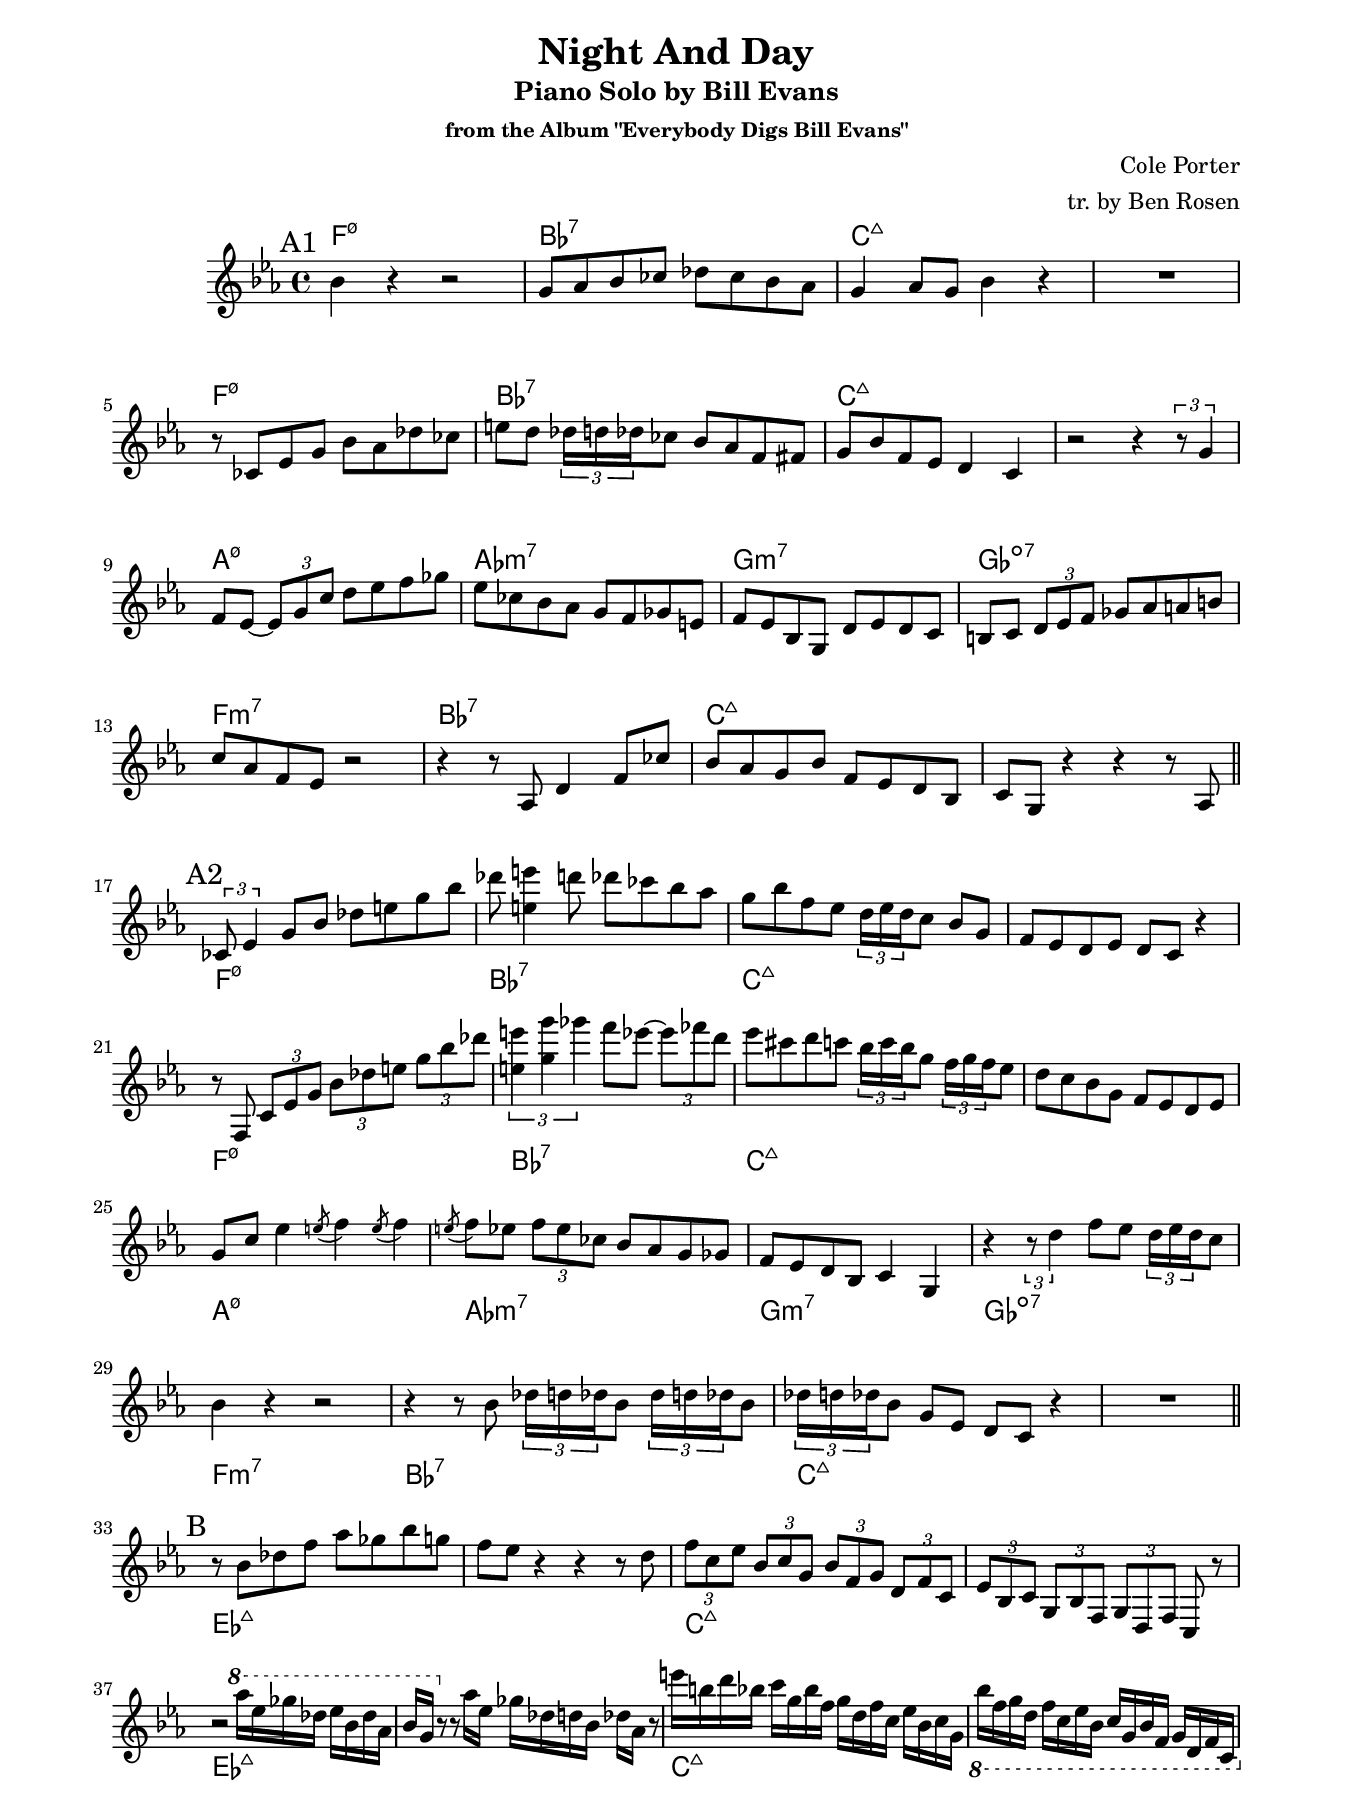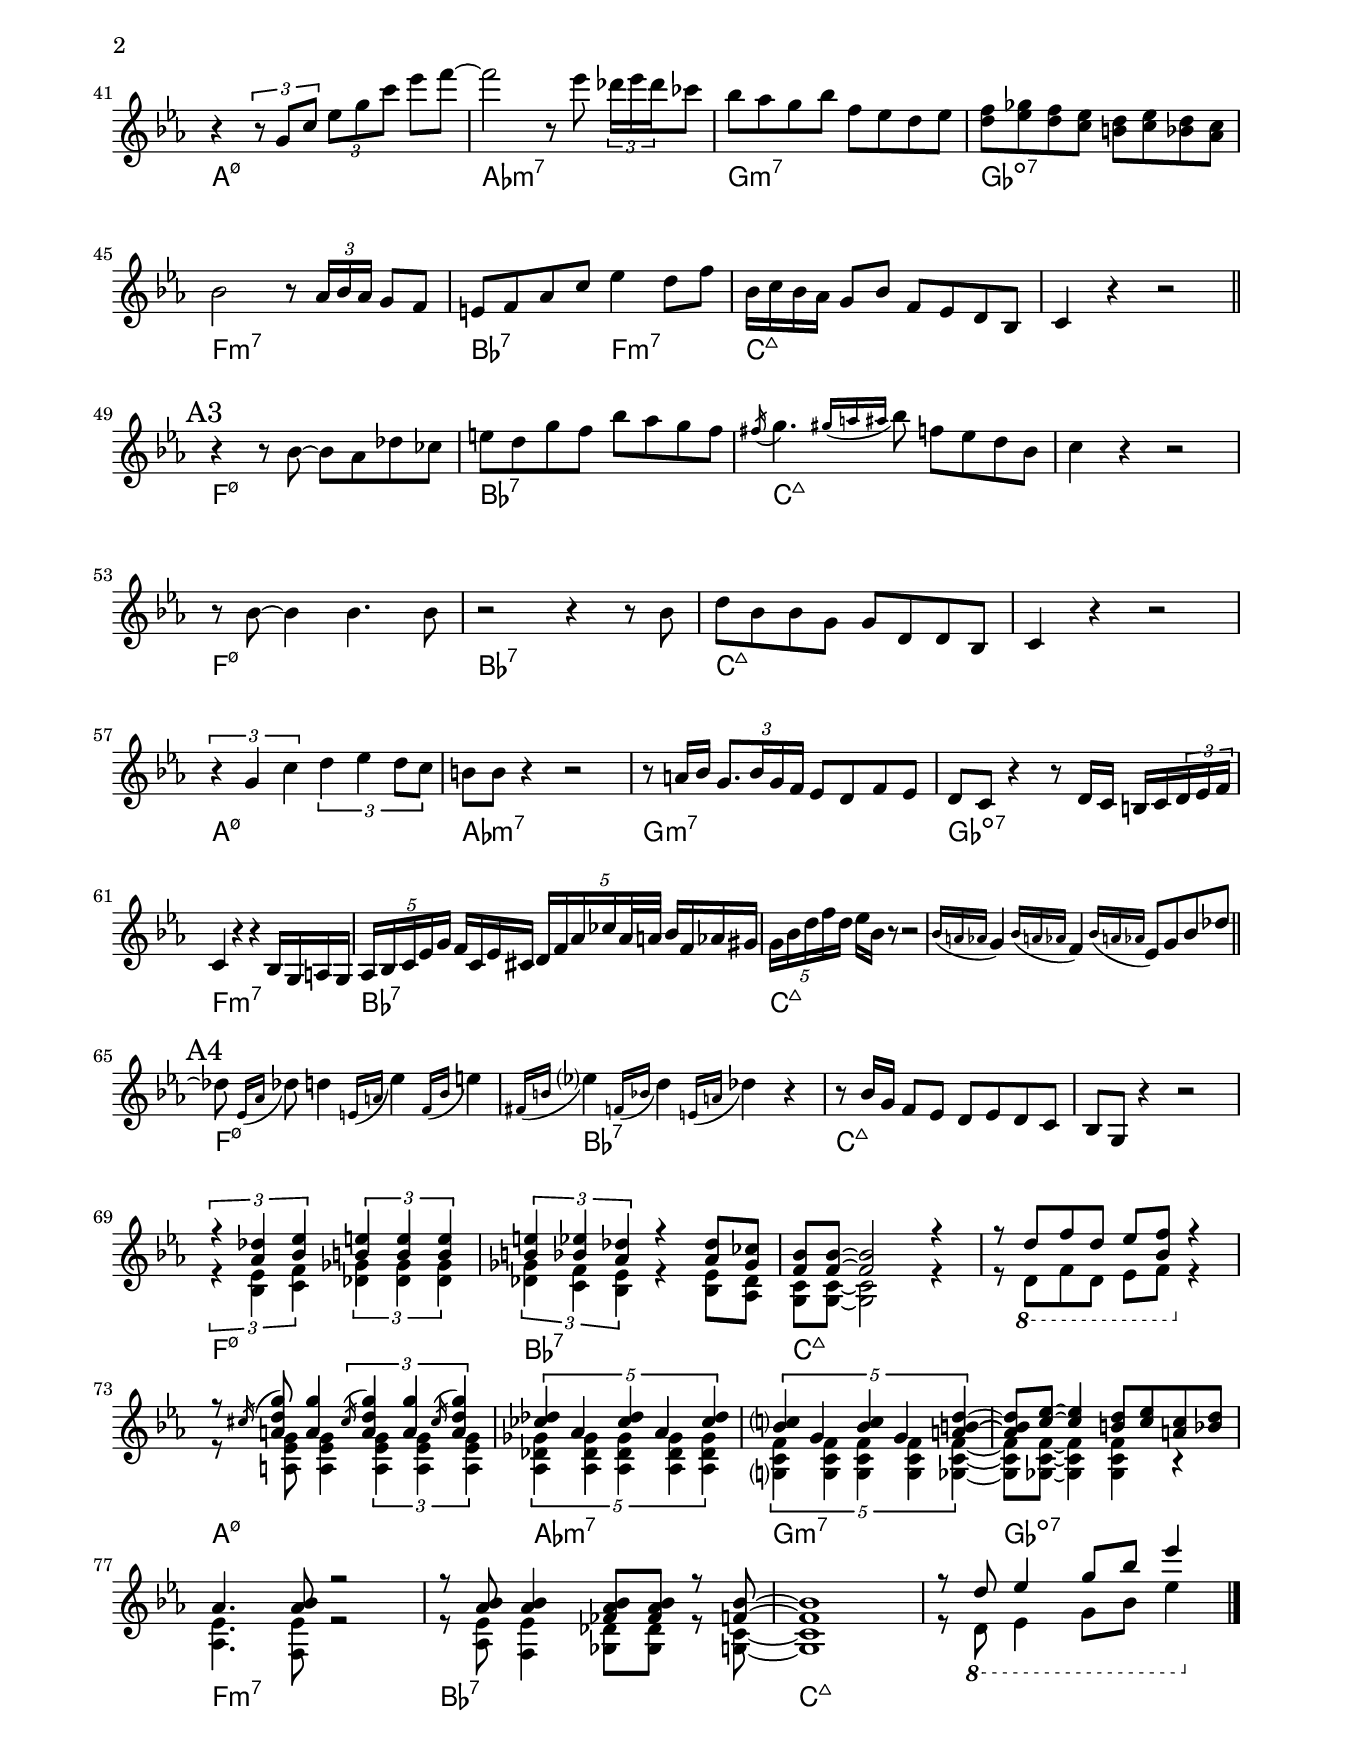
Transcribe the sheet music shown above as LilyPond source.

\version "2.20.0"
% \version "2.19.83"
\language "english"
\pointAndClickOff
\paper {
  #(set-paper-size "c4")
  % #(set-paper-size "letter")
  left-margin = 0.75\in
  right-margin = 0.75\in
  top-margin = 0.5\in
  bottom-margin = 0.5\in
}

\header {
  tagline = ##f
  title = "Night And Day"
  subtitle = "Piano Solo by Bill Evans"
  subsubtitle = "from the Album \"Everybody Digs Bill Evans\""
  composer = "Cole Porter"
  arranger = "tr. by Ben Rosen"
}

aFirst = \relative c'' {
  bf4  r4 r2 |
  g8 af bf cf df cf bf af |
  g4 af8 g bf4 r |
  R1 |

  \break

  r8 cf, ef g bf af df cf |
  e d \tuplet 3/2 { df16 d df } cf8 bf af f fs |
  g bf f ef d4 c |
  r2 r4 \tuplet 3/2 { r8 g'4 } |

  \break

  f8 ef~ \tuplet 3/2 { ef g c } d ef f gf |
  ef cf bf af g f gf e |
  f ef bf g d' ef d c |
  b c \tuplet 3/2 { d ef f } gf af a b |

  \break
  
  c af f ef r2 |
  r4 r8 af, d4 f8 cf' |
  bf af g bf f ef d bf
  c g r4 r r8 af |

  \break 
  
  \bar "||"
}

aSecond = \relative c' {
  \tuplet 3/2 { cf8 ef4 } g8 bf df e g bf |
  df <e e,>4 d8 df cf bf af |
  g bf f ef \tuplet 3/2 { d16 ef d } c8 bf g |
  f ef d ef d c r4 |

  \break

  r8 f, \tuplet 3/2 { c' ef g } \tuplet 3/2 { bf df e } \tuplet 3/2 { g bf df } |
  \tuplet 3/2 { <e, e'>4 <g g'> gf' } f8 ef~ \tuplet 3/2 { ef ff d } |
  ef cs d c \tuplet 3/2 { bf16 c bf } g8 \tuplet 3/2 { f16 g f } ef8
  d c bf g f ef d ef

  \break

  g c ef4 \acciaccatura e8 f4 \acciaccatura e8 f4 |
  \acciaccatura e8 f ef \tuplet 3/2 { f ef cf } bf af g gf |
  f ef d bf c4 g |
  r \tuplet 3/2 { r8 d''4 } f8 ef \tuplet 3/2 { d16 ef d } c8 |

  \break

  bf4 r r2 |
  r4 r8 bf \repeat unfold 2 { \tuplet 3/2 { df16 d df } bf8 }
  \tuplet 3/2 { df16 d df } bf8 g ef d c r4 |
  R1 |

  \break
  
  \bar "||"
}

bridge = \relative c'' {
  r8 bf df f af gf bf g |
  f ef r4 r r8 d |
  \tuplet 3/2 { f c ef } \tuplet 3/2 { bf c g } \tuplet 3/2 { bf f g } \tuplet 3/2 { d f c } |
  \tuplet 3/2 { ef bf c } \tuplet 3/2 { g bf f } \tuplet 3/2 { g d f } c r |

  \break

  r2 \ottava #1 af''''16 ef gf df ef bf df af |
  bf g \ottava #0 r8 r af16 ef gf df d bf df af r8 |
  e''16 b d bf c g bf f g d f c ef bf c g |
  \ottava #-1 bf f g d f c ef bf c g bf f g d f c \ottava #0 |

  \break

  r4 \tuplet 3/2 { r8 g'' c } \tuplet 3/2 { ef g c } ef f~ |
  f2 r8 ef \tuplet 3/2 { df16 ef df } cf8 |
  bf af g bf f ef d ef |
  <<
    { f gf f ef d ef d c }
    { d ef d c b c bf af }
  >> |

  \break

  bf2 r8 \tuplet 3/2 { af16 bf af } g8 f |
  e f af c ef4 d8 f |
  bf,16 c bf af g8 bf f ef d bf |
  c4 r r2 |

  \break
  
  \bar "||"
}

aThird = \relative c'' {
  r4 r8 bf~ bf af df cf |
  e d g f bf af g f |
  \acciaccatura fs16 g4. \acciaccatura { gs16 a as } bf8 f ef d bf |
  c4 r r2 |

  \break
  
  r8 bf~ bf4 bf4. bf8 |
  r2 r4 r8 bf |
  d bf bf g g d d bf |
  c4 r r2 |

  \break

  \tuplet 3/2 { r4 g' c } \tuplet 3/2 { d ef d8 c } |
  b b r4 r2 |
  r8 a16 bf \tuplet 3/2 { g8. bf16 g f } ef8 d f ef |
  d c r4 r8 d16 c b c \tuplet 3/2 { d ef f } |

  \break

  c4 r r bf16 g a g |
  \tuplet 5/4 { af bf c ef g } f c ef cs \tuplet 5/4 { d f af cf af32 a } bf16 f af gs |
  \tuplet 5/4 { g bf d f d } ef bf r8 r2 |
  \acciaccatura { bf16 a af } g4 \acciaccatura { bf16 a af } f4 \acciaccatura { bf16 a af } ef8 g bf df~ |

  \break
  
  \bar "||"
}

aFourth = \relative c'' {
  df \acciaccatura { ef,16 af } df8 d4 \acciaccatura { e,16 a } ef'4 \acciaccatura { f,16 bf } e4 |
  \acciaccatura { fs,16 b } ef?4 \acciaccatura { f,16 bf } d4 \acciaccatura { e,16 a } df4 r |
  r8 bf16 g f8 ef d ef d c |
  bf g r4 r2 |

  \break

  <<
    <<
      { \tuplet 3/2 { r4 df'' ef } \tuplet 3/2 { e e e } }
      { \tuplet 3/2 { r4 af, bf } \tuplet 3/2 { b b b } }
    >>
    \\
    <<
      { \tuplet 3/2 { r4 ef, f } \tuplet 3/2 { gf gf gf } }
      { \tuplet 3/2 { r4 bf, c } \tuplet 3/2 { df df df } }
    >>
  >> |
  <<
    <<
      { \tuplet 3/2 { e' ef df } r4 df8 cf }
      { \tuplet 3/2 { b4 bf af } r4 af8 gf }
    >>
    \\
    <<
      { \tuplet 3/2 { gf4 f ef } r4 ef8 df }
      { \tuplet 3/2 { df4 c bf } r4 bf8 af }
    >>
  >> |
  <<
    <<
      { bf' bf~ bf2 r4 }
      { f8 f~ f2 r4 }
    >>
    \\
    <<
      { c8 c~ c2 r4 }
      { g8 g~ g2 r4 }
    >>
  >> |
  <<
    { r8 \ottava #-1 d' f d ef <f bf,> \ottava #0 r4 }
    \\
    { r8 d, f d ef f r4 }
  >> |

  \break

  <<
    <<
      { r8 g'' g4 s2 }
      { r8 \acciaccatura cs,16 d8 s4 \tuplet 3/2 { \acciaccatura cs16 <g' d a>4 <g a,> \acciaccatura cs,16 <g' d a>4 } }
      { r8 a, a4 s2 }
    >>
    \\
    <<
      { r8 g g4 \tuplet 3/2 { g g g } }
      { r8 ef ef4 \tuplet 3/2 { ef ef ef } }
      { r8 a, a4 \tuplet 3/2 { a a a } }
    >>
  >> |
  <<
    <<
      % { \tuplet 5/4 { gf'' gf gf gf gf } }
      { \tuplet 5/4 { df' s df s df } }
      { \tuplet 5/4 { cf s cf s cf } }
      { \tuplet 5/4 { s af s af s } }
    >>
    \\
    <<
      { \tuplet 5/4 { gf gf gf gf gf } }
      { \tuplet 5/4 { df df df df df } }
      { \tuplet 5/4 { af af af af af } }
    >>
  >> |
  <<
    <<
      % { \tuplet 5/4 { f'' f f f s } }
      { \tuplet 5/4 { c'? s c s d~ } }
      { \tuplet 5/4 { bf s bf s b~ } }
      { \tuplet 5/4 { s g s g a~ } }
    >>
    \\
    <<
      { \tuplet 5/4 { f f f f f~ } }
      { \tuplet 5/4 { c c c c c~ } }
      { \tuplet 5/4 { g? g g g gf~ } }
    >>
  >> |
  <<
    <<
      { d''8 ef~ ef4 d8 ef c d }
      { b8 c~ c4 b8 c a bf }
      { a8 s s4 s s }
    >>
    \\
    <<
      { f8 f~ f4 f r }
      { c8 c~ c4 c r }
      { gf8 gf gf4 gf r }
    >>
  >> |

  \break

  <<
    { af'4. <bf af>8 r2 }
    \\
    { <ef, af,>4. <ef f,>8 r2 }
  >> |
  <<
    { r8 <bf' af> <bf af>4 <bf af ff>8 <bf af ff> r <bf f>~ }
    \\
    { r8 <ef, af,> <ef f,>4 <df gf,>8 <df gf,> r <c g>~ }
  >> |
  <<
    { <bf' f>1 }
    \\
    { <c, g>1 }
  >> |
  <<
    { r8 \ottava #-1 d ef4 g8 bf ef4 \ottava #0 }
    \\
    { r8 d,, ef4 g8 bf ef4 }
  >> |

  \bar "|."
}

aChanges = \chords {
  \repeat unfold 2 {
    f1:m7.5- |
    bf1:7 |
    c1:maj7 |
    s1 |
  }

  a1:m7.5- |
  af1:m7 |
  g1:m7 |
  gf1:dim7 |

  f1:m7 |
  bf1:7 |
  c1:maj7 |
  s1 |
}

bChanges = \chords {
  \repeat unfold 2 {
    ef1:maj7 |
    s1 |
    c1:maj7 |
    s1 |
  }

  a1:m7.5- |
  af1:m7 |
  g1:m7 |
  gf1:dim7 |

  f1:m7 |
  bf2:7 f2:m7 |
  c1:maj7 |
  s1 |
}

fullChanges = {
  \repeat unfold 2 { \aChanges }
  \bChanges
  \repeat unfold 2 { \aChanges }
}

\score {
  <<
    \fullChanges
    \new Staff {
      \clef treble
      \key ef \major
      \time 4/4

      \mark "A1"
      \aFirst
      \mark "A2"
      \aSecond
      \mark "B"
      \bridge
      \mark "A3"
      \aThird
      \mark "A4"
      \aFourth
    }
  >>
}
